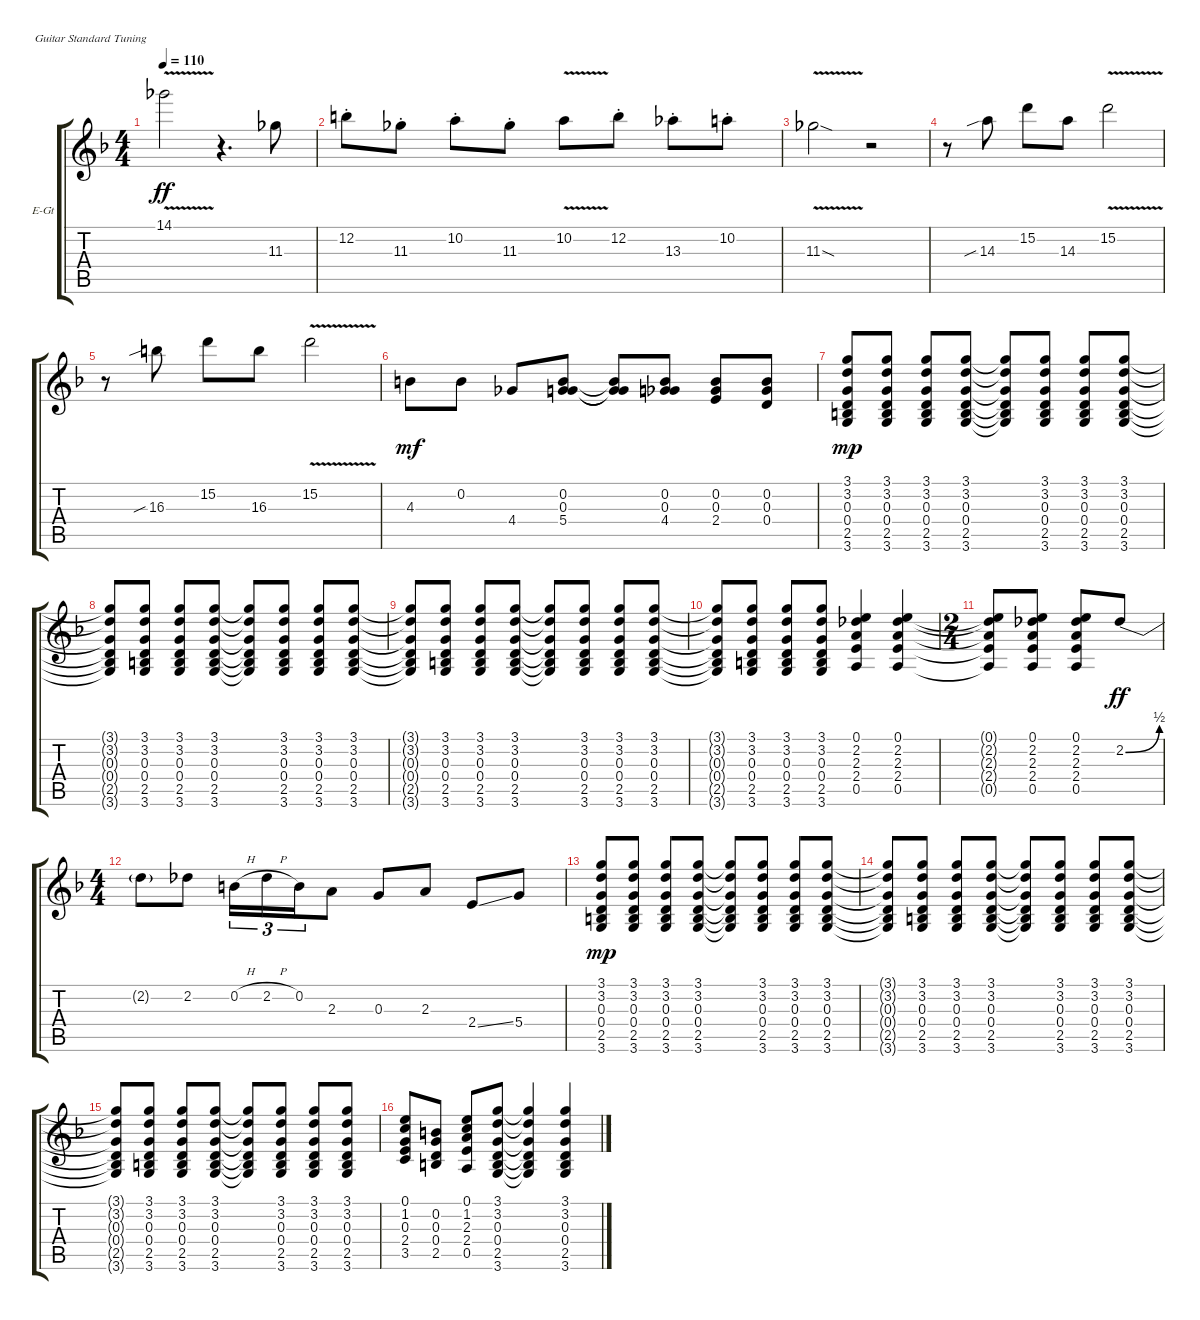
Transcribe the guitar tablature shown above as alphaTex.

\defaultSystemsLayout 4
\bracketExtendMode groupsimilarinstruments
\firstSystemTrackNameOrientation horizontal
\otherSystemsTrackNameOrientation horizontal
\track ("Electric Guitar" "E-Gt") {instrument electricguitarclean}
\staff {score tabs}
\tuning (E4 B3 G3 D3 A2 E2)
\ts (4 4)
\tempo 110
\clef g2
\ks f
14.1{v}.2{dy ff} r.4{d} 11.3.8 |
12.2{st}.8 11.3{st}.8 10.2{st}.8 11.3{st}.8 10.2{v}.8 12.2{st}.8 13.3{st}.8 10.2{st}.8 |
11.3{v sod}.2 r.2 |
r.8 14.3{sib}.8 15.2.8 14.3.8 15.2{v}.2 |
r.8 16.3{sib}.8 15.2.8 16.3.8 15.2{v}.2 |
\scale
0.407397 4.3.8{dy mf} 0.2.8 4.4.8 (5.4 0.3 0.2).8 (0.2{t} 0.3{t} 5.4{t}).8 (4.4 0.3 0.2).8 (2.4 0.3 0.2).8 (0.4 0.3 0.2).8 |
\scale
0.303906 (3.6 2.5 0.4 0.3 3.2 3.1).8{dy mp} (3.6 2.5 0.4 0.3 3.2 3.1).8 (3.6 2.5 0.4 0.3 3.2 3.1).8 (3.6 2.5 0.4 0.3 3.2 3.1).8 (3.6{t} 2.5{t} 0.4{t} 0.3{t} 3.2{t} 3.1{t}).8 (3.6 2.5 0.4 0.3 3.2 3.1).8 (3.6 2.5 0.4 0.3 3.2 3.1).8 (3.6 2.5 0.4 0.3 3.2 3.1).8 |
\scale
0.288064 (3.6{t} 2.5{t} 0.4{t} 0.3{t} 3.2{t} 3.1{t}).8 (3.6 2.5 0.4 0.3 3.2 3.1).8 (3.6 2.5 0.4 0.3 3.2 3.1).8 (3.6 2.5 0.4 0.3 3.2 3.1).8 (3.6{t} 2.5{t} 0.4{t} 0.3{t} 3.2{t} 3.1{t}).8 (3.6 2.5 0.4 0.3 3.2 3.1).8 (3.6 2.5 0.4 0.3 3.2 3.1).8 (3.6 2.5 0.4 0.3 3.2 3.1).8 |
(3.6{t} 2.5{t} 0.4{t} 0.3{t} 3.2{t} 3.1{t}).8 (3.6 2.5 0.4 0.3 3.2 3.1).8 (3.6 2.5 0.4 0.3 3.2 3.1).8 (3.6 2.5 0.4 0.3 3.2 3.1).8 (3.6{t} 2.5{t} 0.4{t} 0.3{t} 3.2{t} 3.1{t}).8 (3.6 2.5 0.4 0.3 3.2 3.1).8 (3.6 2.5 0.4 0.3 3.2 3.1).8 (3.6 2.5 0.4 0.3 3.2 3.1).8 |
(3.6{t} 2.5{t} 0.4{t} 0.3{t} 3.2{t} 3.1{t}).8 (3.6 2.5 0.4 0.3 3.2 3.1).8 (3.6 2.5 0.4 0.3 3.2 3.1).8 (3.6 2.5 0.4 0.3 3.2 3.1).8 (0.5 2.4 2.3 2.2 0.1).4 (0.5 2.4 2.3 2.2 0.1).4 |
\ts (2 4)
(0.5{t} 2.4{t} 2.3{t} 2.2{t} 0.1{t}).8 (0.5 2.4 2.3 2.2 0.1).8 (0.5 2.4 2.3 2.2 0.1).8 2.2{be (bend 0 0 15 2)}.8{dy ff} |
\ts (4 4)
2.2{t}.8 2.2.8 0.2{h}.16{tu (3 2) beam merge} 2.2{h}.16{tu (3 2) beam merge} 0.2.16{tu (3 2) beam merge} 2.3.8 0.3.8 2.3.8 2.4{ss}.8 5.4.8 |
(3.6 2.5 0.4 0.3 3.2 3.1).8{dy mp} (3.6 2.5 0.4 0.3 3.2 3.1).8 (3.6 2.5 0.4 0.3 3.2 3.1).8 (3.6 2.5 0.4 0.3 3.2 3.1).8 (3.6{t} 2.5{t} 0.4{t} 0.3{t} 3.2{t} 3.1{t}).8 (3.6 2.5 0.4 0.3 3.2 3.1).8 (3.6 2.5 0.4 0.3 3.2 3.1).8 (3.6 2.5 0.4 0.3 3.2 3.1).8 |
(3.6{t} 2.5{t} 0.4{t} 0.3{t} 3.2{t} 3.1{t}).8 (3.6 2.5 0.4 0.3 3.2 3.1).8 (3.6 2.5 0.4 0.3 3.2 3.1).8 (3.6 2.5 0.4 0.3 3.2 3.1).8 (3.6{t} 2.5{t} 0.4{t} 0.3{t} 3.2{t} 3.1{t}).8 (3.6 2.5 0.4 0.3 3.2 3.1).8 (3.6 2.5 0.4 0.3 3.2 3.1).8 (3.6 2.5 0.4 0.3 3.2 3.1).8 |
(3.6{t} 2.5{t} 0.4{t} 0.3{t} 3.2{t} 3.1{t}).8 (3.6 2.5 0.4 0.3 3.2 3.1).8 (3.6 2.5 0.4 0.3 3.2 3.1).8 (3.6 2.5 0.4 0.3 3.2 3.1).8 (3.6{t} 2.5{t} 0.4{t} 0.3{t} 3.2{t} 3.1{t}).8 (3.6 2.5 0.4 0.3 3.2 3.1).8 (3.6 2.5 0.4 0.3 3.2 3.1).8 (3.6 2.5 0.4 0.3 3.2 3.1).8 |
(3.5 2.4 0.3 1.2 0.1).8 (2.5 0.4 0.3 0.2).8 (0.5 2.4 2.3 1.2 0.1).8 (3.6 2.5 0.4 0.3 3.2 3.1).8 (3.6{t} 3.1{t} 3.2{t} 0.3{t} 0.4{t} 2.5{t}).4 (3.6 2.5 0.4 0.3 3.2 3.1).4
